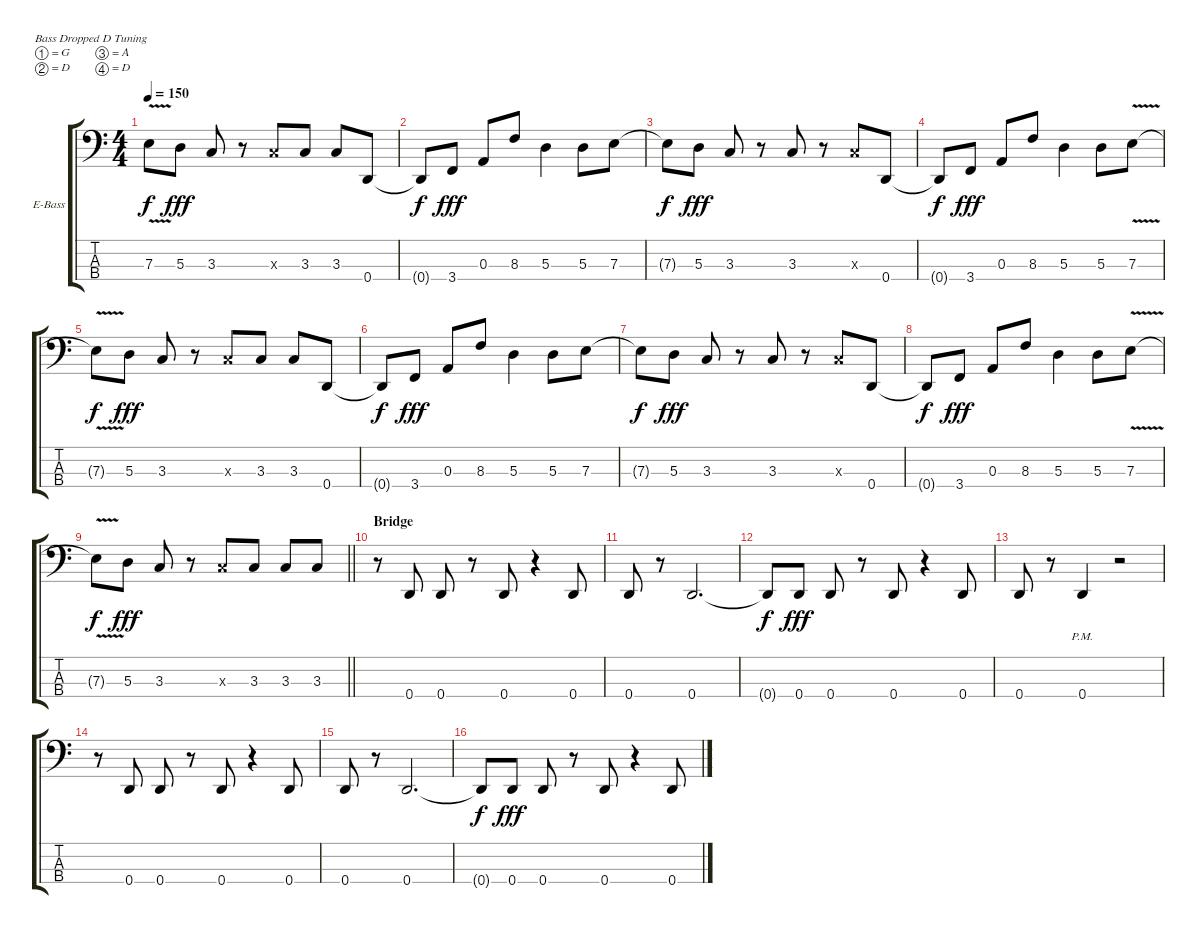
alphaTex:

\bracketExtendMode groupsimilarinstruments
\firstSystemTrackNameOrientation horizontal
\otherSystemsTrackNameOrientation horizontal
\track ("Bass Guitar" "E-Bass") {instrument electricbasspick}
\staff {score tabs}
\tuning (G2 D2 A1 D1)
\ts (4 4)
\tempo 150
\clef f4
\ks c
7.3{v t}.8{dy f} 5.3.8{dy fff} 3.3.8 r.8 3.3{x}.8 3.3.8 3.3.8 0.4.8 |
0.4{t}.8{dy f} 3.4.8{dy fff} 0.3.8 8.3.8 5.3.4 5.3.8 7.3.8 |
7.3{t}.8{dy f} 5.3.8{dy fff} 3.3.8 r.8 3.3.8 r.8 3.3{x}.8 0.4.8 |
0.4{t}.8{dy f} 3.4.8{dy fff} 0.3.8 8.3.8 5.3.4 5.3.8 7.3{v}.8 |
7.3{v t}.8{dy f} 5.3.8{dy fff} 3.3.8 r.8 3.3{x}.8 3.3.8 3.3.8 0.4.8 |
0.4{t}.8{dy f} 3.4.8{dy fff} 0.3.8 8.3.8 5.3.4 5.3.8 7.3.8 |
7.3{t}.8{dy f} 5.3.8{dy fff} 3.3.8 r.8 3.3.8 r.8 3.3{x}.8 0.4.8 |
0.4{t}.8{dy f} 3.4.8{dy fff} 0.3.8 8.3.8 5.3.4 5.3.8 7.3{v}.8 |
\barLineRight lightlight
7.3{v t}.8{dy f} 5.3.8{dy fff} 3.3.8 r.8 3.3{x}.8 3.3.8 3.3.8 3.3.8 |
\section ("" "Bridge")
r.8 0.4.8 0.4.8 r.8 0.4.8 r.4 0.4.8 |
0.4.8 r.8 0.4.2{d} |
0.4{t}.8{dy f} 0.4.8{dy fff} 0.4.8 r.8 0.4.8 r.4 0.4.8 |
0.4.8 r.8 0.4{pm}.4 r.2 |
r.8 0.4.8 0.4.8 r.8 0.4.8 r.4 0.4.8 |
0.4.8 r.8 0.4.2{d} |
0.4{t}.8{dy f} 0.4.8{dy fff} 0.4.8 r.8 0.4.8 r.4 0.4.8
